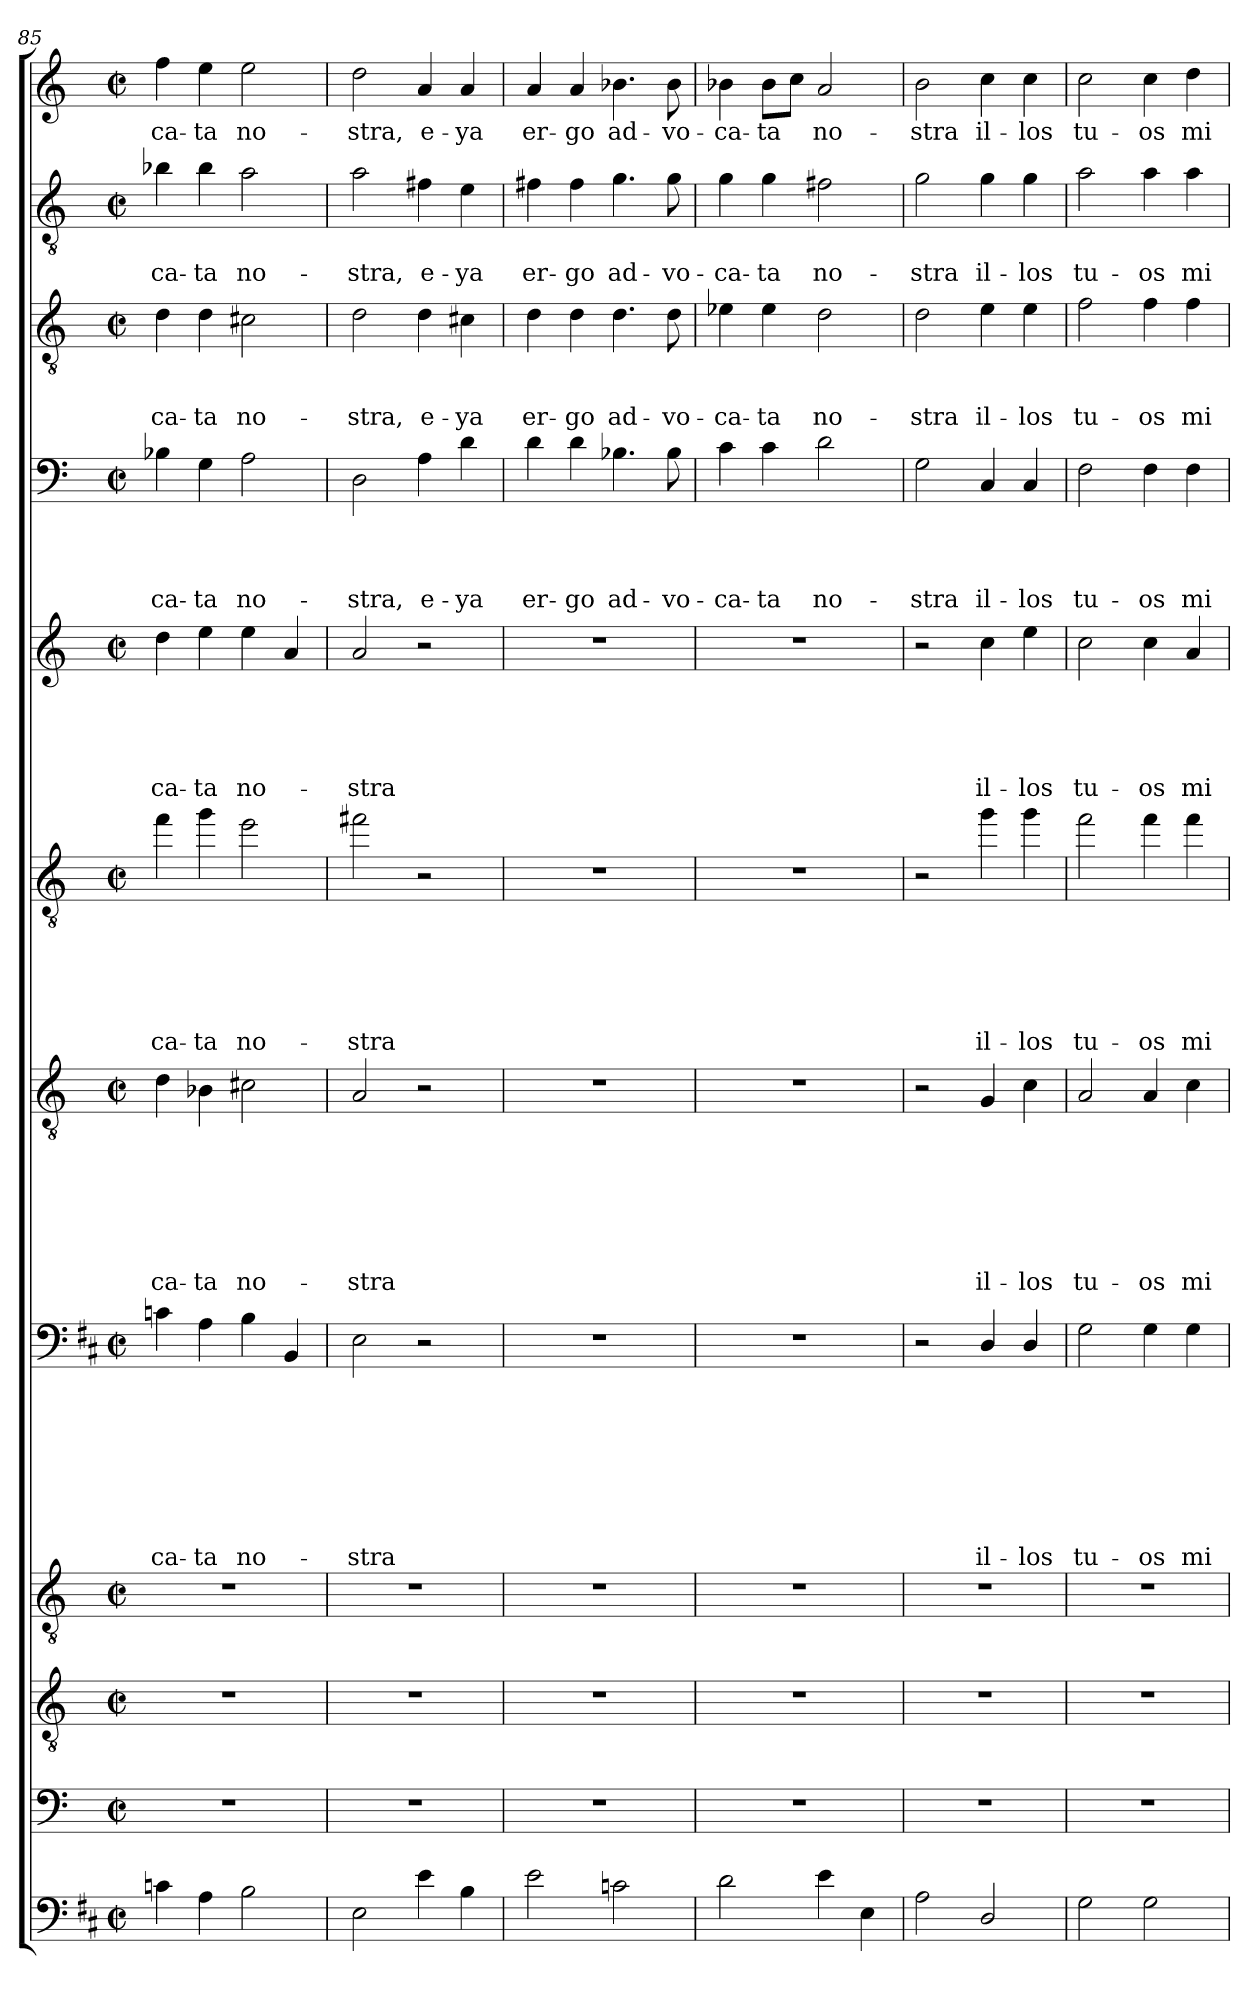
**kern	**kern	**kern	**kern	**kern	**text	**text	**text	**text	**text	**text	**text	**text	**kern	**text	**text	**text	**text	**text	**text	**text	**kern	**text	**text	**text	**text	**text	**text	**kern	**text	**text	**text	**text	**text	**kern	**text	**text	**text	**text	**kern	**text	**text	**text	**kern	**text	**text	**kern	**text
*part12	*part11	*part10	*part9	*part8	*part8	*part8	*part8	*part8	*part8	*part8	*part8	*part8	*part7	*part7	*part7	*part7	*part7	*part7	*part7	*part7	*part6	*part6	*part6	*part6	*part6	*part6	*part6	*part5	*part5	*part5	*part5	*part5	*part5	*part4	*part4	*part4	*part4	*part4	*part3	*part3	*part3	*part3	*part2	*part2	*part2	*part1	*part1
*staff12	*staff11	*staff10	*staff9	*staff8	*staff8	*staff8	*staff8	*staff8	*staff8	*staff8	*staff8	*staff8	*staff7	*staff7	*staff7	*staff7	*staff7	*staff7	*staff7	*staff7	*staff6	*staff6	*staff6	*staff6	*staff6	*staff6	*staff6	*staff5	*staff5	*staff5	*staff5	*staff5	*staff5	*staff4	*staff4	*staff4	*staff4	*staff4	*staff3	*staff3	*staff3	*staff3	*staff2	*staff2	*staff2	*staff1	*staff1
*I'Cl	*	*	*	*	*	*	*	*	*	*	*	*	*	*	*	*	*	*	*	*	*	*	*	*	*	*	*	*	*	*	*	*	*	*	*	*	*	*	*	*	*	*	*	*	*	*	*
*clefF4	*clefF4	*clefGv2	*clefGv2	*clefF4	*	*	*	*	*	*	*	*	*clefGv2	*	*	*	*	*	*	*	*clefGv2	*	*	*	*	*	*	*clefG2	*	*	*	*	*	*clefF4	*	*	*	*	*clefGv2	*	*	*	*clefGv2	*	*	*clefG2	*
*ITrd1c2	*	*	*	*ITrd1c2	*	*	*	*	*	*	*	*	*	*	*	*	*	*	*	*	*ITrd8c14	*	*	*	*	*	*	*	*	*	*	*	*	*	*	*	*	*	*	*	*	*	*	*	*	*	*
*k[]	*k[]	*k[]	*k[]	*k[]	*	*	*	*	*	*	*	*	*k[]	*	*	*	*	*	*	*	*k[]	*	*	*	*	*	*	*k[]	*	*	*	*	*	*k[]	*	*	*	*	*k[]	*	*	*	*k[]	*	*	*k[]	*
*C:	*C:	*C:	*C:	*C:	*	*	*	*	*	*	*	*	*C:	*	*	*	*	*	*	*	*C:	*	*	*	*	*	*	*C:	*	*	*	*	*	*C:	*	*	*	*	*C:	*	*	*	*C:	*	*	*C:	*
*M2/2	*M2/2	*M2/2	*M2/2	*M2/2	*	*	*	*	*	*	*	*	*M2/2	*	*	*	*	*	*	*	*M2/2	*	*	*	*	*	*	*M2/2	*	*	*	*	*	*M2/2	*	*	*	*	*M2/2	*	*	*	*M2/2	*	*	*M2/2	*
*met(c|)	*met(c|)	*met(c|)	*met(c|)	*met(c|)	*	*	*	*	*	*	*	*	*met(c|)	*	*	*	*	*	*	*	*met(c|)	*	*	*	*	*	*	*met(c|)	*	*	*	*	*	*met(c|)	*	*	*	*	*met(c|)	*	*	*	*met(c|)	*	*	*met(c|)	*
=85	=85	=85	=85	=85	=85	=85	=85	=85	=85	=85	=85	=85	=85	=85	=85	=85	=85	=85	=85	=85	=85	=85	=85	=85	=85	=85	=85	=85	=85	=85	=85	=85	=85	=85	=85	=85	=85	=85	=85	=85	=85	=85	=85	=85	=85	=85	=85
!	!	!	!	!	!	!	!	!	!	!	!	!LO:LY:b	!	!	!	!	!	!	!	!LO:LY:b	!	!	!	!	!	!	!LO:LY:b	!	!	!	!	!	!LO:LY:b	!	!	!	!	!LO:LY:b	!	!	!	!LO:LY:b	!	!	!LO:LY:b	!	!LO:LY:b
4B-X\	1r	1r	1r	4B-X\	.	.	.	.	.	.	.	-ca-	4d\	.	.	.	.	.	.	-ca-	4f\	.	.	.	.	.	-ca-	4dd\	.	.	.	.	-ca-	4B-X\	.	.	.	-ca-	4d\	.	.	-ca-	4b-X\	.	-ca-	4ff\	-ca-
!	!	!	!	!	!	!	!	!	!	!	!	!LO:LY:b	!	!	!	!	!	!	!	!LO:LY:b	!	!	!	!	!	!	!LO:LY:b	!	!	!	!	!	!LO:LY:b	!	!	!	!	!LO:LY:b	!	!	!	!LO:LY:b	!	!	!LO:LY:b	!	!LO:LY:b
4G\	.	.	.	4G\	.	.	.	.	.	.	.	-ta	4B-X\	.	.	.	.	.	.	-ta	4g\	.	.	.	.	.	-ta	4ee\	.	.	.	.	-ta	4G\	.	.	.	-ta	4d\	.	.	-ta	4b-\	.	-ta	4ee\	-ta
!	!	!	!	!	!	!	!	!	!	!	!	!LO:LY:b	!	!	!	!	!	!	!	!LO:LY:b	!	!	!	!	!	!	!LO:LY:b	!	!	!	!	!	!LO:LY:b	!	!	!	!	!LO:LY:b	!	!	!	!LO:LY:b	!	!	!LO:LY:b	!	!LO:LY:b
2A\	.	.	.	4A\	.	.	.	.	.	.	.	no-	2c#X\	.	.	.	.	.	.	no-	2e\	.	.	.	.	.	no-	4ee\	.	.	.	.	no-	2A\	.	.	.	no-	2c#X\	.	.	no-	2a\	.	no-	2ee\	no-
.	.	.	.	4AA/	.	.	.	.	.	.	.	.	.	.	.	.	.	.	.	.	.	.	.	.	.	.	.	4a/	.	.	.	.	.	.	.	.	.	.	.	.	.	.	.	.	.	.	.
=86	=86	=86	=86	=86	=86	=86	=86	=86	=86	=86	=86	=86	=86	=86	=86	=86	=86	=86	=86	=86	=86	=86	=86	=86	=86	=86	=86	=86	=86	=86	=86	=86	=86	=86	=86	=86	=86	=86	=86	=86	=86	=86	=86	=86	=86	=86	=86
!	!	!	!	!	!	!	!	!	!	!	!	!LO:LY:b	!	!	!	!	!	!	!	!LO:LY:b	!	!	!	!	!	!	!LO:LY:b	!	!	!	!	!	!LO:LY:b	!	!	!	!	!LO:LY:b	!	!	!	!LO:LY:b	!	!	!LO:LY:b	!	!LO:LY:b
2D\	1r	1r	1r	2D\	.	.	.	.	.	.	.	-stra	2A/	.	.	.	.	.	.	-stra	2f#X\	.	.	.	.	.	-stra	2a/	.	.	.	.	-stra	2D\	.	.	.	-stra,	2d\	.	.	-stra,	2a\	.	-stra,	2dd\	-stra,
!	!	!	!	!	!	!	!	!	!	!	!	!	!	!	!	!	!	!	!	!	!	!	!	!	!	!	!	!	!	!	!	!	!	!	!	!	!	!LO:LY:b	!	!	!	!LO:LY:b	!	!	!LO:LY:b	!	!LO:LY:b
4d\	.	.	.	2r	.	.	.	.	.	.	.	.	2r	.	.	.	.	.	.	.	2r	.	.	.	.	.	.	2r	.	.	.	.	.	4A\	.	.	.	e-	4d\	.	.	e-	4f#X\	.	e-	4a/	e-
!	!	!	!	!	!	!	!	!	!	!	!	!	!	!	!	!	!	!	!	!	!	!	!	!	!	!	!	!	!	!	!	!	!	!	!	!	!	!LO:LY:b	!	!	!	!LO:LY:b	!	!	!LO:LY:b	!	!LO:LY:b
4A\	.	.	.	.	.	.	.	.	.	.	.	.	.	.	.	.	.	.	.	.	.	.	.	.	.	.	.	.	.	.	.	.	.	4d\	.	.	.	-ya	4c#X\	.	.	-ya	4e\	.	-ya	4a/	-ya
=87	=87	=87	=87	=87	=87	=87	=87	=87	=87	=87	=87	=87	=87	=87	=87	=87	=87	=87	=87	=87	=87	=87	=87	=87	=87	=87	=87	=87	=87	=87	=87	=87	=87	=87	=87	=87	=87	=87	=87	=87	=87	=87	=87	=87	=87	=87	=87
!	!	!	!	!	!	!	!	!	!	!	!	!	!	!	!	!	!	!	!	!	!	!	!	!	!	!	!	!	!	!	!	!	!	!	!	!	!	!LO:LY:b	!	!	!	!LO:LY:b	!	!	!LO:LY:b	!	!LO:LY:b
2d\	1r	1r	1r	1r	.	.	.	.	.	.	.	.	1r	.	.	.	.	.	.	.	1r	.	.	.	.	.	.	1r	.	.	.	.	.	4d\	.	.	.	er-	4d\	.	.	er-	4f#X\	.	er-	4a/	er-
!	!	!	!	!	!	!	!	!	!	!	!	!	!	!	!	!	!	!	!	!	!	!	!	!	!	!	!	!	!	!	!	!	!	!	!	!	!	!LO:LY:b	!	!	!	!LO:LY:b	!	!	!LO:LY:b	!	!LO:LY:b
.	.	.	.	.	.	.	.	.	.	.	.	.	.	.	.	.	.	.	.	.	.	.	.	.	.	.	.	.	.	.	.	.	.	4d\	.	.	.	-go	4d\	.	.	-go	4f#\	.	-go	4a/	-go
!	!	!	!	!	!	!	!	!	!	!	!	!	!	!	!	!	!	!	!	!	!	!	!	!	!	!	!	!	!	!	!	!	!	!	!	!	!	!LO:LY:b	!	!	!	!LO:LY:b	!	!	!LO:LY:b	!	!LO:LY:b
2B-X\	.	.	.	.	.	.	.	.	.	.	.	.	.	.	.	.	.	.	.	.	.	.	.	.	.	.	.	.	.	.	.	.	.	4.B-X\	.	.	.	ad-	4.d\	.	.	ad-	4.g\	.	ad-	4.b-X\	ad-
!	!	!	!	!	!	!	!	!	!	!	!	!	!	!	!	!	!	!	!	!	!	!	!	!	!	!	!	!	!	!	!	!	!	!	!	!	!	!LO:LY:b	!	!	!	!LO:LY:b	!	!	!LO:LY:b	!	!LO:LY:b
.	.	.	.	.	.	.	.	.	.	.	.	.	.	.	.	.	.	.	.	.	.	.	.	.	.	.	.	.	.	.	.	.	.	8B-\	.	.	.	-vo-	8d\	.	.	-vo-	8g\	.	-vo-	8b-\	-vo-
=88	=88	=88	=88	=88	=88	=88	=88	=88	=88	=88	=88	=88	=88	=88	=88	=88	=88	=88	=88	=88	=88	=88	=88	=88	=88	=88	=88	=88	=88	=88	=88	=88	=88	=88	=88	=88	=88	=88	=88	=88	=88	=88	=88	=88	=88	=88	=88
!	!	!	!	!	!	!	!	!	!	!	!	!	!	!	!	!	!	!	!	!	!	!	!	!	!	!	!	!	!	!	!	!	!	!	!	!	!	!LO:LY:b	!	!	!	!LO:LY:b	!	!	!LO:LY:b	!	!LO:LY:b
2c\	1r	1r	1r	1r	.	.	.	.	.	.	.	.	1r	.	.	.	.	.	.	.	1r	.	.	.	.	.	.	1r	.	.	.	.	.	4c\	.	.	.	-ca-	4e-X\	.	.	-ca-	4g\	.	-ca-	4b-X\	-ca-
!	!	!	!	!	!	!	!	!	!	!	!	!	!	!	!	!	!	!	!	!	!	!	!	!	!	!	!	!	!	!	!	!	!	!	!	!	!	!LO:LY:b	!	!	!	!LO:LY:b	!	!	!LO:LY:b	!	!LO:LY:b
.	.	.	.	.	.	.	.	.	.	.	.	.	.	.	.	.	.	.	.	.	.	.	.	.	.	.	.	.	.	.	.	.	.	4c\	.	.	.	-ta	4e-\	.	.	-ta	4g\	.	-ta	8b-\L	-ta
.	.	.	.	.	.	.	.	.	.	.	.	.	.	.	.	.	.	.	.	.	.	.	.	.	.	.	.	.	.	.	.	.	.	.	.	.	.	.	.	.	.	.	.	.	.	8cc\J	.
!	!	!	!	!	!	!	!	!	!	!	!	!	!	!	!	!	!	!	!	!	!	!	!	!	!	!	!	!	!	!	!	!	!	!	!	!	!	!LO:LY:b	!	!	!	!LO:LY:b	!	!	!LO:LY:b	!	!LO:LY:b
4d\	.	.	.	.	.	.	.	.	.	.	.	.	.	.	.	.	.	.	.	.	.	.	.	.	.	.	.	.	.	.	.	.	.	2d\	.	.	.	no-	2d\	.	.	no-	2f#X\	.	no-	2a/	no-
4D\	.	.	.	.	.	.	.	.	.	.	.	.	.	.	.	.	.	.	.	.	.	.	.	.	.	.	.	.	.	.	.	.	.	.	.	.	.	.	.	.	.	.	.	.	.	.	.
=89	=89	=89	=89	=89	=89	=89	=89	=89	=89	=89	=89	=89	=89	=89	=89	=89	=89	=89	=89	=89	=89	=89	=89	=89	=89	=89	=89	=89	=89	=89	=89	=89	=89	=89	=89	=89	=89	=89	=89	=89	=89	=89	=89	=89	=89	=89	=89
!	!	!	!	!	!	!	!	!	!	!	!	!	!	!	!	!	!	!	!	!	!	!	!	!	!	!	!	!	!	!	!	!	!	!	!	!	!	!LO:LY:b	!	!	!	!LO:LY:b	!	!	!LO:LY:b	!	!LO:LY:b
2G\	1r	1r	1r	2r	.	.	.	.	.	.	.	.	2r	.	.	.	.	.	.	.	2r	.	.	.	.	.	.	2r	.	.	.	.	.	2G\	.	.	.	-stra	2d\	.	.	-stra	2g\	.	-stra	2b\	-stra
!	!	!	!	!	!	!	!	!	!	!	!	!LO:LY:b	!	!	!	!	!	!	!	!LO:LY:b	!	!	!	!	!	!	!LO:LY:b	!	!	!	!	!	!LO:LY:b	!	!	!	!	!LO:LY:b	!	!	!	!LO:LY:b	!	!	!LO:LY:b	!	!LO:LY:b
2C/	.	.	.	4C/	.	.	.	.	.	.	.	il-	4G/	.	.	.	.	.	.	il-	4g\	.	.	.	.	.	il-	4cc\	.	.	.	.	il-	4C/	.	.	.	il-	4e\	.	.	il-	4g\	.	il-	4cc\	il-
!	!	!	!	!	!	!	!	!	!	!	!	!LO:LY:b	!	!	!	!	!	!	!	!LO:LY:b	!	!	!	!	!	!	!LO:LY:b	!	!	!	!	!	!LO:LY:b	!	!	!	!	!LO:LY:b	!	!	!	!LO:LY:b	!	!	!LO:LY:b	!	!LO:LY:b
.	.	.	.	4C/	.	.	.	.	.	.	.	-los	4c\	.	.	.	.	.	.	-los	4g\	.	.	.	.	.	-los	4ee\	.	.	.	.	-los	4C/	.	.	.	-los	4e\	.	.	-los	4g\	.	-los	4cc\	-los
!!LO:PB:g=z
=90	=90	=90	=90	=90	=90	=90	=90	=90	=90	=90	=90	=90	=90	=90	=90	=90	=90	=90	=90	=90	=90	=90	=90	=90	=90	=90	=90	=90	=90	=90	=90	=90	=90	=90	=90	=90	=90	=90	=90	=90	=90	=90	=90	=90	=90	=90	=90
!	!	!	!	!	!	!	!	!	!	!	!	!LO:LY:b	!	!	!	!	!	!	!	!LO:LY:b	!	!	!	!	!	!	!LO:LY:b	!	!	!	!	!	!LO:LY:b	!	!	!	!	!LO:LY:b	!	!	!	!LO:LY:b	!	!	!LO:LY:b	!	!LO:LY:b
2F\	1r	1r	1r	2F\	.	.	.	.	.	.	.	tu-	2A/	.	.	.	.	.	.	tu-	2f\	.	.	.	.	.	tu-	2cc\	.	.	.	.	tu-	2F\	.	.	.	tu-	2f\	.	.	tu-	2a\	.	tu-	2cc\	tu-
!	!	!	!	!	!	!	!	!	!	!	!	!LO:LY:b	!	!	!	!	!	!	!	!LO:LY:b	!	!	!	!	!	!	!LO:LY:b	!	!	!	!	!	!LO:LY:b	!	!	!	!	!LO:LY:b	!	!	!	!LO:LY:b	!	!	!LO:LY:b	!	!LO:LY:b
2F\	.	.	.	4F\	.	.	.	.	.	.	.	-os	4A/	.	.	.	.	.	.	-os	4f\	.	.	.	.	.	-os	4cc\	.	.	.	.	-os	4F\	.	.	.	-os	4f\	.	.	-os	4a\	.	-os	4cc\	-os
!	!	!	!	!	!	!	!	!	!	!	!	!LO:LY:b	!	!	!	!	!	!	!	!LO:LY:b	!	!	!	!	!	!	!LO:LY:b	!	!	!	!	!	!LO:LY:b	!	!	!	!	!LO:LY:b	!	!	!	!LO:LY:b	!	!	!LO:LY:b	!	!LO:LY:b
.	.	.	.	4F\	.	.	.	.	.	.	.	mi-	4c\	.	.	.	.	.	.	mi-	4f\	.	.	.	.	.	mi-	4a/	.	.	.	.	mi-	4F\	.	.	.	mi-	4f\	.	.	mi-	4a\	.	mi-	4dd\	mi-
=	=	=	=	=	=	=	=	=	=	=	=	=	=	=	=	=	=	=	=	=	=	=	=	=	=	=	=	=	=	=	=	=	=	=	=	=	=	=	=	=	=	=	=	=	=	=	=
*-	*-	*-	*-	*-	*-	*-	*-	*-	*-	*-	*-	*-	*-	*-	*-	*-	*-	*-	*-	*-	*-	*-	*-	*-	*-	*-	*-	*-	*-	*-	*-	*-	*-	*-	*-	*-	*-	*-	*-	*-	*-	*-	*-	*-	*-	*-	*-
